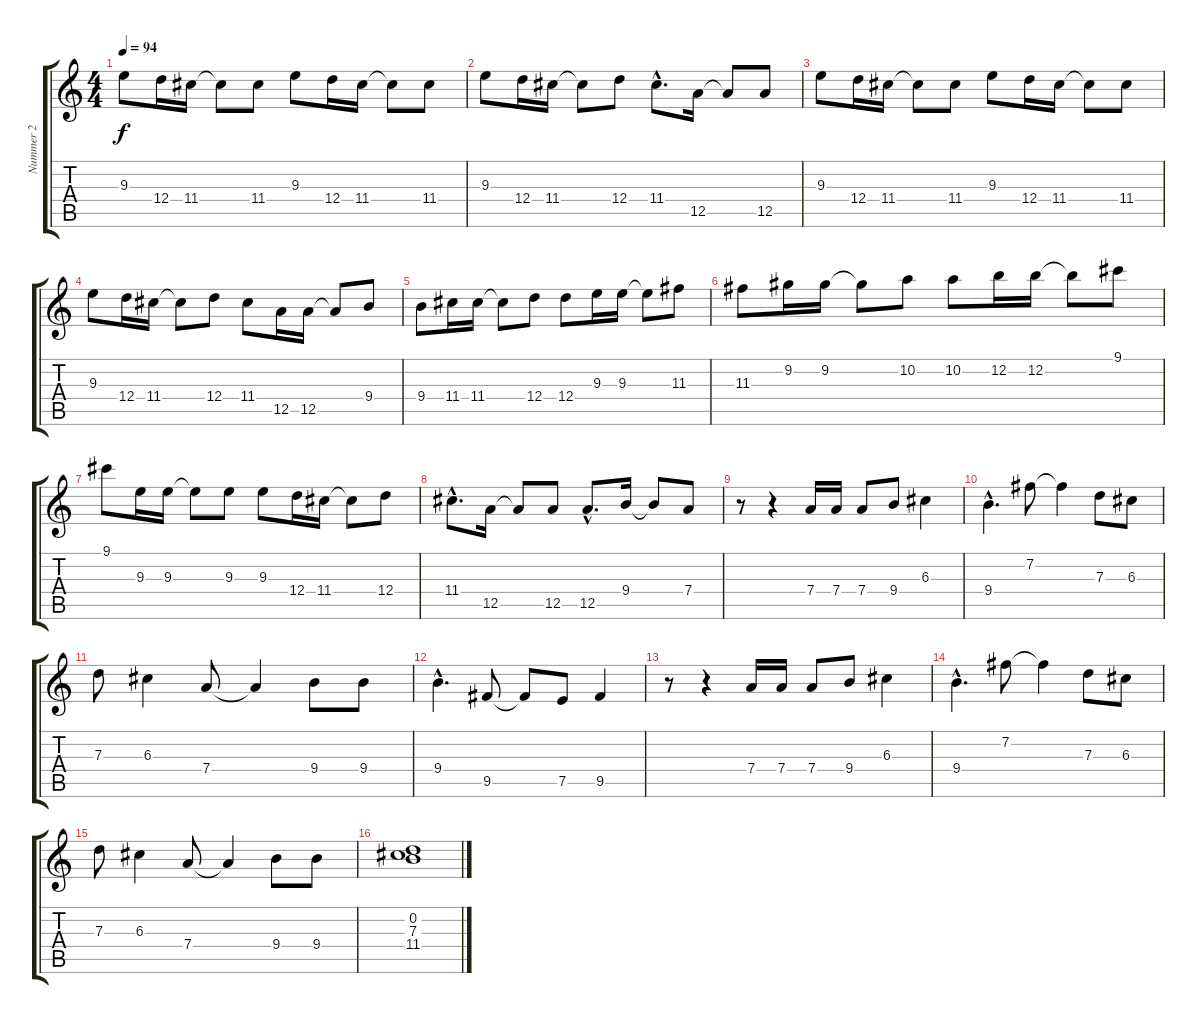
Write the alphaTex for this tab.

\track ("Nummer 2" "Nummer 2") {instrument electricguitarclean}
\staff {score tabs}
\tuning (E4 B3 G3 D3 A2 E2) {hide}
\ts (4 4)
\tempo 94
\clef g2
\ks c
9.3.8{dy f} 12.4.16 11.4.16 11.4{t}.8 11.4.8 9.3.8 12.4.16 11.4.16 11.4{t}.8 11.4.8 |
9.3.8 12.4.16 11.4.16 11.4{t}.8 12.4.8 11.4{hac}.8{d} 12.5.16 12.5{t}.8 12.5.8 |
9.3.8 12.4.16 11.4.16 11.4{t}.8 11.4.8 9.3.8 12.4.16 11.4.16 11.4{t}.8 11.4.8 |
9.3.8 12.4.16 11.4.16 11.4{t}.8 12.4.8 11.4.8 12.5.16 12.5.16 12.5{t}.8 9.4.8 |
9.4.8 11.4.16 11.4.16 11.4{t}.8 12.4.8 12.4.8 9.3.16 9.3.16 9.3{t}.8 11.3.8 |
11.3.8 9.2.16 9.2.16 9.2{t}.8 10.2.8 10.2.8 12.2.16 12.2.16 12.2{t}.8 9.1.8 |
9.1.8 9.3.16 9.3.16 9.3{t}.8 9.3.8 9.3.8 12.4.16 11.4.16 11.4{t}.8 12.4.8 |
11.4{hac}.8{d} 12.5.16 12.5{t}.8 12.5.8 12.5{hac}.8{d} 9.4.16 9.4{t}.8 7.4.8 |
r.8 r.4 7.4.16 7.4.16 7.4.8 9.4.8 6.3.4 |
9.4{hac}.4{d} 7.2.8 7.2{t}.4 7.3.8 6.3.8 |
7.3.8 6.3.4 7.4.8 7.4{t}.4 9.4.8 9.4.8 |
9.4{hac}.4{d} 9.5.8 9.5{t}.8 7.5.8 9.5.4 |
r.8 r.4 7.4.16 7.4.16 7.4.8 9.4.8 6.3.4 |
9.4{hac}.4{d} 7.2.8 7.2{t}.4 7.3.8 6.3.8 |
7.3.8 6.3.4 7.4.8 7.4{t}.4 9.4.8 9.4.8 |
(0.2 7.3 11.4).1{volume 10 instrument synthstrings1}
